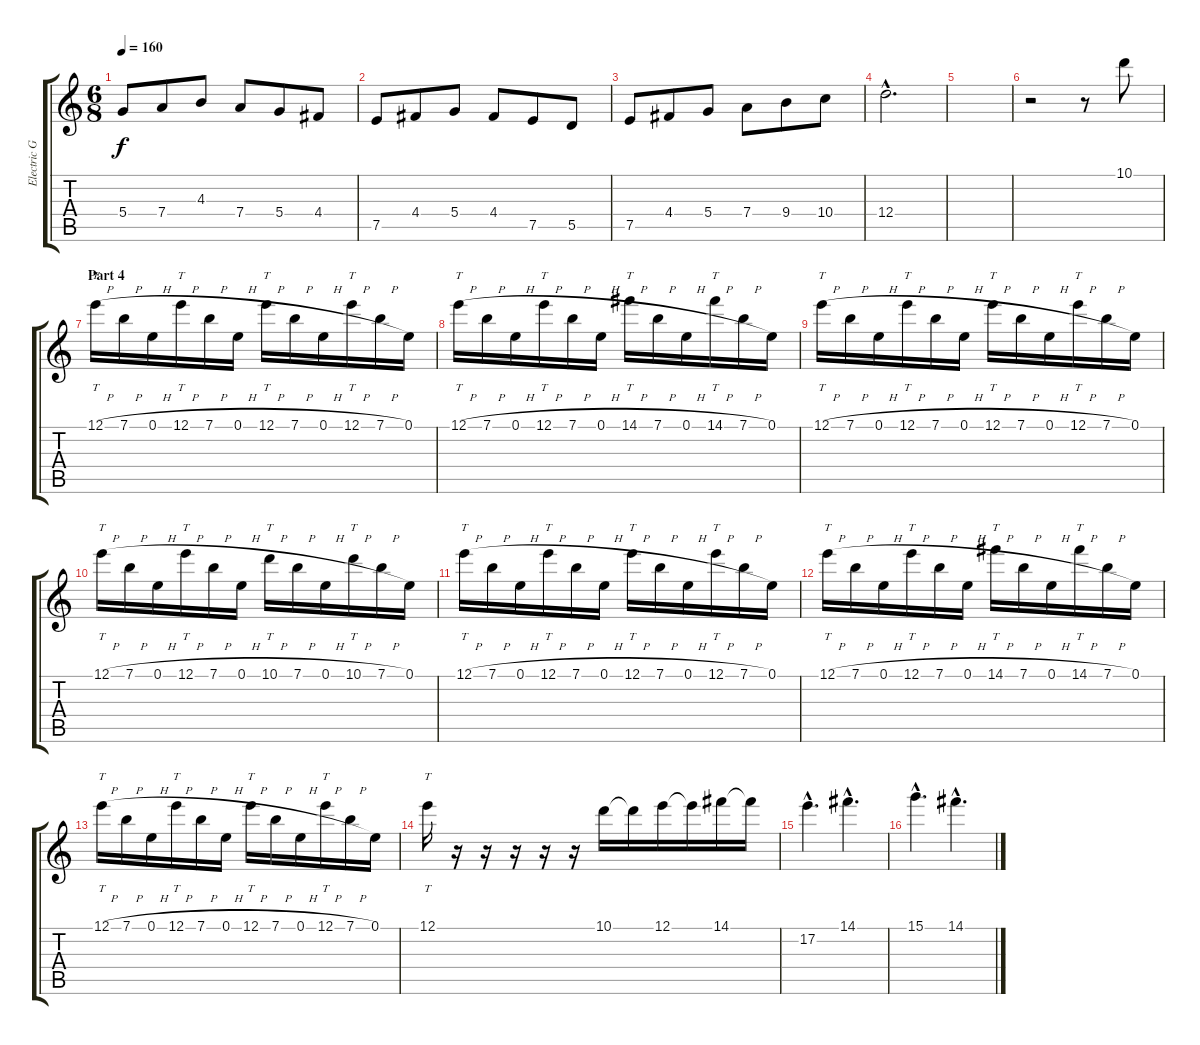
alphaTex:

\track ("Electric Guitar 2" "Electric G") {instrument distortionguitar}
\staff {score tabs}
\tuning (E4 B3 G3 D3 A2 E2) {hide}
\ts (6 8)
\tempo 160
\clef g2
\ks c
5.4.8{dy f} 7.4.8 4.3.8 7.4.8 5.4.8 4.4.8 |
7.5.8 4.4.8 5.4.8 4.4.8 7.5.8 5.5.8 |
7.5.8 4.4.8 5.4.8 7.4.8 9.4.8 10.4.8 |
12.4{hac}.2{d} |
|
r.2 r.8 10.1.8 |
\section ("" "Part 4")
12.1{h}.16{tt} 7.1{h}.16 0.1{h}.16 12.1{h}.16{tt} 7.1{h}.16 0.1{h}.16 12.1{h}.16{tt} 7.1{h}.16 0.1{h}.16 12.1{h}.16{tt} 7.1{h}.16 0.1.16 |
12.1{h}.16{tt} 7.1{h}.16 0.1{h}.16 12.1{h}.16{tt} 7.1{h}.16 0.1{h}.16 14.1{h}.16{tt} 7.1{h}.16 0.1{h}.16 14.1{h}.16{tt} 7.1{h}.16 0.1.16 |
12.1{h}.16{tt} 7.1{h}.16 0.1{h}.16 12.1{h}.16{tt} 7.1{h}.16 0.1{h}.16 12.1{h}.16{tt} 7.1{h}.16 0.1{h}.16 12.1{h}.16{tt} 7.1{h}.16 0.1.16 |
12.1{h}.16{tt} 7.1{h}.16 0.1{h}.16 12.1{h}.16{tt} 7.1{h}.16 0.1{h}.16 10.1{h}.16{tt} 7.1{h}.16 0.1{h}.16 10.1{h}.16{tt} 7.1{h}.16 0.1.16 |
12.1{h}.16{tt} 7.1{h}.16 0.1{h}.16 12.1{h}.16{tt} 7.1{h}.16 0.1{h}.16 12.1{h}.16{tt} 7.1{h}.16 0.1{h}.16 12.1{h}.16{tt} 7.1{h}.16 0.1.16 |
12.1{h}.16{tt} 7.1{h}.16 0.1{h}.16 12.1{h}.16{tt} 7.1{h}.16 0.1{h}.16 14.1{h}.16{tt} 7.1{h}.16 0.1{h}.16 14.1{h}.16{tt} 7.1{h}.16 0.1.16 |
12.1{h}.16{tt} 7.1{h}.16 0.1{h}.16 12.1{h}.16{tt} 7.1{h}.16 0.1{h}.16 12.1{h}.16{tt} 7.1{h}.16 0.1{h}.16 12.1{h}.16{tt} 7.1{h}.16 0.1.16 |
12.1.16{tt} r.16 r.16 r.16 r.16 r.16 10.1.16 10.1{t}.16 12.1.16 12.1{t}.16 14.1.16 14.1{t}.16 |
17.2{hac}.4{d} 14.1{hac}.4{d} |
15.1{hac}.4{d} 14.1{hac}.4{d}
